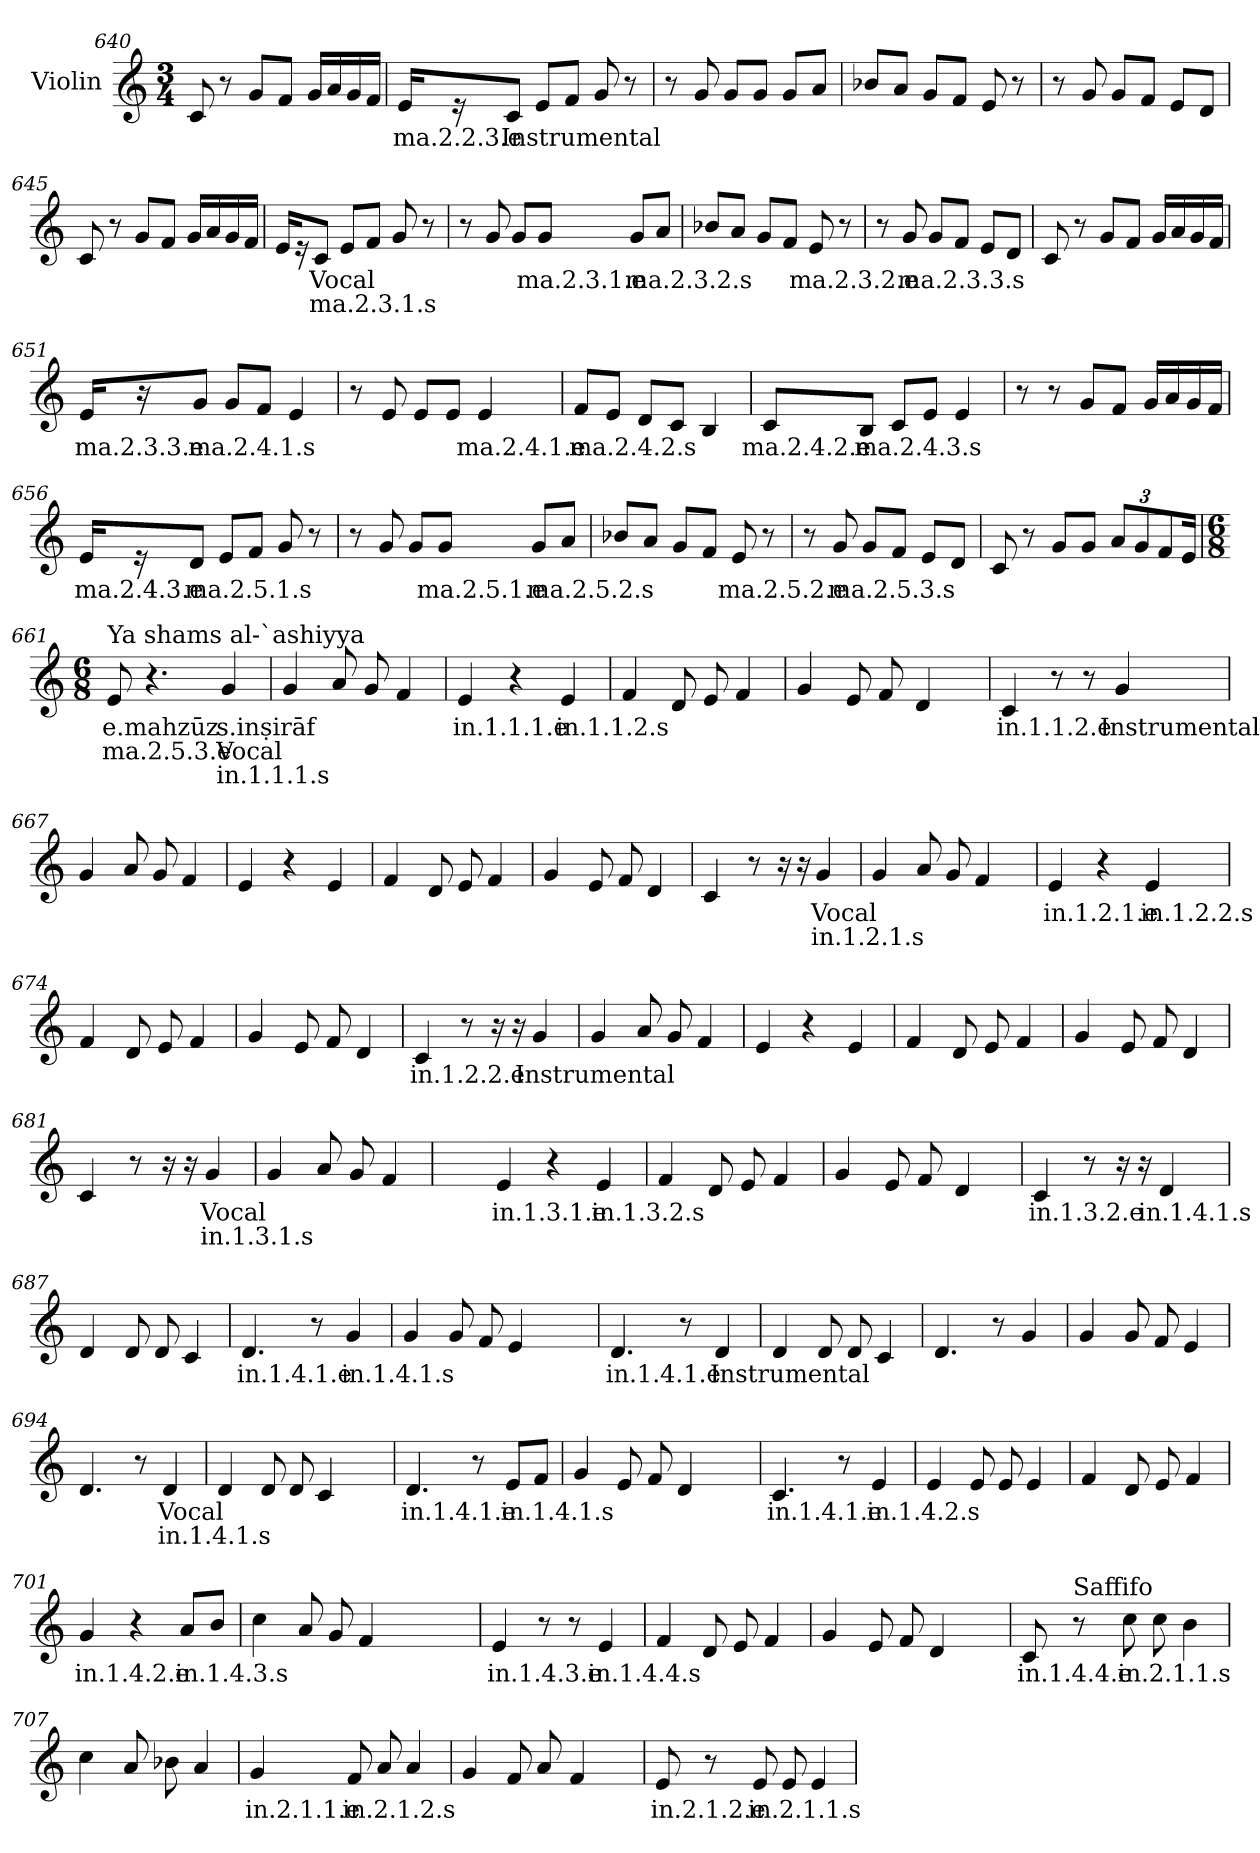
**kern	**text	**text	**text
*part1	*part1	*part1	*part1
*staff1	*staff1	*staff1	*staff1
*I"Violin	*	*	*
!!LO:LB:g=z
*clefG2	*	*	*
*k[]	*	*	*
*M3/4	*	*	*
=640	=640	=640	=640
8c/	.	.	.
8r	.	.	.
8g/L	.	.	.
8f/J	.	.	.
16g/LL	.	.	.
16a/	.	.	.
16g/	.	.	.
16f/JJ	.	.	.
=641	=641	=641	=641
!	!LO:LY:b	!	!
16e/KL	ma.2.2.3.e	.	.
16r	.	.	.
!	!LO:LY:b	!	!
8c/J	Instrumental	.	.
8e/L	.	.	.
8f/J	.	.	.
8g/	.	.	.
8r	.	.	.
=642	=642	=642	=642
8r	.	.	.
8g/	.	.	.
8g/L	.	.	.
8g/J	.	.	.
8g/L	.	.	.
8a/J	.	.	.
=643	=643	=643	=643
8b-X/L	.	.	.
8a/J	.	.	.
8g/L	.	.	.
8f/J	.	.	.
8e/	.	.	.
8r	.	.	.
!!LO:LB:g=z
=644	=644	=644	=644
8r	.	.	.
8g/	.	.	.
8g/L	.	.	.
8f/J	.	.	.
8e/L	.	.	.
8d/J	.	.	.
!!LO:LB:g=z
=645	=645	=645	=645
8c/	.	.	.
8r	.	.	.
8g/L	.	.	.
8f/J	.	.	.
16g/LL	.	.	.
16a/	.	.	.
16g/	.	.	.
16f/JJ	.	.	.
=646	=646	=646	=646
16e/KL	.	.	.
16r	.	.	.
!	!LO:LY:b	!LO:LY:b	!
8c/J	Vocal	ma.2.3.1.s	.
8e/L	.	.	.
8f/J	.	.	.
8g/	.	.	.
8r	.	.	.
=647	=647	=647	=647
8r	.	.	.
8g/	.	.	.
8g/L	.	.	.
!	!LO:LY:b	!	!
8g/J	ma.2.3.1.e	.	.
!	!LO:LY:b	!	!
8g/L	ma.2.3.2.s	.	.
8a/J	.	.	.
!!LO:LB:g=z
=648	=648	=648	=648
8b-X/L	.	.	.
8a/J	.	.	.
8g/L	.	.	.
8f/J	.	.	.
!	!LO:LY:b	!	!
8e/	ma.2.3.2.e	.	.
8r	.	.	.
=649	=649	=649	=649
8r	.	.	.
!	!LO:LY:b	!	!
8g/	ma.2.3.3.s	.	.
8g/L	.	.	.
8f/J	.	.	.
8e/L	.	.	.
8d/J	.	.	.
!!LO:PB:g=z
=650	=650	=650	=650
8c/	.	.	.
8r	.	.	.
8g/L	.	.	.
8f/J	.	.	.
16g/LL	.	.	.
16a/	.	.	.
16g/	.	.	.
16f/JJ	.	.	.
=651	=651	=651	=651
!	!LO:LY:b	!	!
16e/KL	ma.2.3.3.e	.	.
16r	.	.	.
!	!LO:LY:b	!	!
8g/J	ma.2.4.1.s	.	.
8g/L	.	.	.
8f/J	.	.	.
4e/	.	.	.
=652	=652	=652	=652
8r	.	.	.
8e/	.	.	.
8e/L	.	.	.
8e/J	.	.	.
!	!LO:LY:b	!	!
4e/	ma.2.4.1.e	.	.
!!LO:LB:g=z
=653	=653	=653	=653
!	!LO:LY:b	!	!
8f/L	ma.2.4.2.s	.	.
8e/J	.	.	.
8d/L	.	.	.
8c/J	.	.	.
4B/	.	.	.
=654	=654	=654	=654
!	!LO:LY:b	!	!
8c/L	ma.2.4.2.e	.	.
!	!LO:LY:b	!	!
8B/J	ma.2.4.3.s	.	.
8c/L	.	.	.
8e/J	.	.	.
4e/	.	.	.
=655	=655	=655	=655
8r	.	.	.
8r	.	.	.
8g/L	.	.	.
8f/J	.	.	.
16g/LL	.	.	.
16a/	.	.	.
16g/	.	.	.
16f/JJ	.	.	.
!!LO:LB:g=z
=656	=656	=656	=656
!	!LO:LY:b	!	!
16e/KL	ma.2.4.3.e	.	.
16r	.	.	.
!	!LO:LY:b	!	!
8d/J	ma.2.5.1.s	.	.
8e/L	.	.	.
8f/J	.	.	.
8g/	.	.	.
8r	.	.	.
=657	=657	=657	=657
8r	.	.	.
8g/	.	.	.
8g/L	.	.	.
!	!LO:LY:b	!	!
8g/J	ma.2.5.1.e	.	.
!	!LO:LY:b	!	!
8g/L	ma.2.5.2.s	.	.
8a/J	.	.	.
=658	=658	=658	=658
8b-X/L	.	.	.
8a/J	.	.	.
8g/L	.	.	.
8f/J	.	.	.
!	!LO:LY:b	!	!
8e/	ma.2.5.2.e	.	.
8r	.	.	.
!!LO:LB:g=z
=659	=659	=659	=659
8r	.	.	.
!	!LO:LY:b	!	!
8g/	ma.2.5.3.s	.	.
8g/L	.	.	.
8f/J	.	.	.
8e/L	.	.	.
8d/J	.	.	.
=660	=660	=660	=660
8c/	.	.	.
8r	.	.	.
8g/L	.	.	.
8g/J	.	.	.
*Xbrackettup	*	*	*
12a/LL	.	.	.
12g/	.	.	.
12f/	.	.	.
16e/JJ	.	.	.
=661	=661	=661	=661
*M6/8	*	*	*
*MM120	*	*	*
!LO:TX:a:t=Ya shams al-`ashiyya	!	!	!
!	!LO:LY:b	!LO:LY:b	!
8e/	e.mahzūz	ma.2.5.3.e	.
4.r	.	.	.
!	!LO:LY:b	!LO:LY:b	!LO:LY:b
4g/	s.inṣirāf	Vocal	in.1.1.1.s
=662	=662	=662	=662
4g/	.	.	.
8a/	.	.	.
8g/	.	.	.
4f/	.	.	.
!!LO:LB:g=z
=663	=663	=663	=663
!	!LO:LY:b	!	!
4e/	in.1.1.1.e	.	.
4r	.	.	.
!	!LO:LY:b	!	!
4e/	in.1.1.2.s	.	.
=664	=664	=664	=664
4f/	.	.	.
8d/	.	.	.
8e/	.	.	.
4f/	.	.	.
=665	=665	=665	=665
4g/	.	.	.
8e/	.	.	.
8f/	.	.	.
4d/	.	.	.
=666	=666	=666	=666
!	!LO:LY:b	!	!
4c/	in.1.1.2.e	.	.
8r	.	.	.
8r	.	.	.
!	!LO:LY:b	!	!
4g/	Instrumental	.	.
!!LO:LB:g=z
=667	=667	=667	=667
4g/	.	.	.
8a/	.	.	.
8g/	.	.	.
4f/	.	.	.
=668	=668	=668	=668
4e/	.	.	.
4r	.	.	.
4e/	.	.	.
=669	=669	=669	=669
4f/	.	.	.
8d/	.	.	.
8e/	.	.	.
4f/	.	.	.
=670	=670	=670	=670
4g/	.	.	.
8e/	.	.	.
8f/	.	.	.
4d/	.	.	.
=671	=671	=671	=671
4c/	.	.	.
8r	.	.	.
16r	.	.	.
16r	.	.	.
!	!LO:LY:b	!LO:LY:b	!
4g/	Vocal	in.1.2.1.s	.
=672	=672	=672	=672
4g/	.	.	.
8a/	.	.	.
8g/	.	.	.
4f/	.	.	.
!!LO:LB:g=z
=673	=673	=673	=673
!	!LO:LY:b	!	!
4e/	in.1.2.1.e	.	.
4r	.	.	.
!	!LO:LY:b	!	!
4e/	in.1.2.2.s	.	.
!!LO:LB:g=z
=674	=674	=674	=674
4f/	.	.	.
8d/	.	.	.
8e/	.	.	.
4f/	.	.	.
=675	=675	=675	=675
4g/	.	.	.
8e/	.	.	.
8f/	.	.	.
4d/	.	.	.
=676	=676	=676	=676
!	!LO:LY:b	!	!
4c/	in.1.2.2.e	.	.
8r	.	.	.
16r	.	.	.
16r	.	.	.
!	!LO:LY:b	!	!
4g/	Instrumental	.	.
=677	=677	=677	=677
4g/	.	.	.
8a/	.	.	.
8g/	.	.	.
4f/	.	.	.
=678	=678	=678	=678
4e/	.	.	.
4r	.	.	.
4e/	.	.	.
=679	=679	=679	=679
4f/	.	.	.
8d/	.	.	.
8e/	.	.	.
4f/	.	.	.
!!LO:LB:g=z
=680	=680	=680	=680
4g/	.	.	.
8e/	.	.	.
8f/	.	.	.
4d/	.	.	.
=681	=681	=681	=681
4c/	.	.	.
8r	.	.	.
16r	.	.	.
16r	.	.	.
!	!LO:LY:b	!LO:LY:b	!
4g/	Vocal	in.1.3.1.s	.
=682	=682	=682	=682
4g/	.	.	.
8a/	.	.	.
8g/	.	.	.
4f/	.	.	.
=683	=683	=683	=683
!	!LO:LY:b	!	!
4e/	in.1.3.1.e	.	.
4r	.	.	.
!	!LO:LY:b	!	!
4e/	in.1.3.2.s	.	.
=684	=684	=684	=684
4f/	.	.	.
8d/	.	.	.
8e/	.	.	.
4f/	.	.	.
!!LO:PB:g=z
=685	=685	=685	=685
4g/	.	.	.
8e/	.	.	.
8f/	.	.	.
4d/	.	.	.
!!LO:LB:g=z
=686	=686	=686	=686
!	!LO:LY:b	!	!
4c/	in.1.3.2.e	.	.
8r	.	.	.
16r	.	.	.
16r	.	.	.
!	!LO:LY:b	!	!
4d/	in.1.4.1.s	.	.
=687	=687	=687	=687
4d/	.	.	.
8d/	.	.	.
8d/	.	.	.
4c/	.	.	.
=688	=688	=688	=688
!	!LO:LY:b	!	!
4.d/	in.1.4.1.e	.	.
8r	.	.	.
!	!LO:LY:b	!	!
4g/	in.1.4.1.s	.	.
=689	=689	=689	=689
4g/	.	.	.
8g/	.	.	.
8f/	.	.	.
4e/	.	.	.
!!LO:LB:g=z
=690	=690	=690	=690
!	!LO:LY:b	!	!
4.d/	in.1.4.1.e	.	.
8r	.	.	.
!	!LO:LY:b	!	!
4d/	Instrumental	.	.
=691	=691	=691	=691
4d/	.	.	.
8d/	.	.	.
8d/	.	.	.
4c/	.	.	.
=692	=692	=692	=692
4.d/	.	.	.
8r	.	.	.
4g/	.	.	.
!!LO:LB:g=z
=693	=693	=693	=693
4g/	.	.	.
8g/	.	.	.
8f/	.	.	.
4e/	.	.	.
=694	=694	=694	=694
4.d/	.	.	.
8r	.	.	.
!	!LO:LY:b	!LO:LY:b	!
4d/	Vocal	in.1.4.1.s	.
=695	=695	=695	=695
4d/	.	.	.
8d/	.	.	.
8d/	.	.	.
4c/	.	.	.
=696	=696	=696	=696
!	!LO:LY:b	!	!
4.d/	in.1.4.1.e	.	.
8r	.	.	.
!	!LO:LY:b	!	!
8e/L	in.1.4.1.s	.	.
8f/J	.	.	.
=697	=697	=697	=697
4g/	.	.	.
8e/	.	.	.
8f/	.	.	.
4d/	.	.	.
!!LO:LB:g=z
=698	=698	=698	=698
!	!LO:LY:b	!	!
4.c/	in.1.4.1.e	.	.
8r	.	.	.
!	!LO:LY:b	!	!
4e/	in.1.4.2.s	.	.
=699	=699	=699	=699
4e/	.	.	.
8e/	.	.	.
8e/	.	.	.
4e/	.	.	.
!!LO:LB:g=z
=700	=700	=700	=700
4f/	.	.	.
8d/	.	.	.
8e/	.	.	.
4f/	.	.	.
=701	=701	=701	=701
!	!LO:LY:b	!	!
4g/	in.1.4.2.e	.	.
4r	.	.	.
!	!LO:LY:b	!	!
8a/L	in.1.4.3.s	.	.
8b/J	.	.	.
=702	=702	=702	=702
4cc\	.	.	.
8a/	.	.	.
8g/	.	.	.
4f/	.	.	.
=703	=703	=703	=703
!	!LO:LY:b	!	!
4e/	in.1.4.3.e	.	.
8r	.	.	.
8r	.	.	.
!	!LO:LY:b	!	!
4e/	in.1.4.4.s	.	.
=704	=704	=704	=704
4f/	.	.	.
8d/	.	.	.
8e/	.	.	.
4f/	.	.	.
!!LO:LB:g=z
=705	=705	=705	=705
4g/	.	.	.
8e/	.	.	.
8f/	.	.	.
4d/	.	.	.
!!LO:LB:g=z
=706	=706	=706	=706
!	!LO:LY:b	!	!
8c/	in.1.4.4.e	.	.
!LO:TX:a:t=Saffifo	!	!	!
8r	.	.	.
!	!LO:LY:b	!	!
8cc\	in.2.1.1.s	.	.
8cc\	.	.	.
4b\	.	.	.
=707	=707	=707	=707
4cc\	.	.	.
8a/	.	.	.
8b-X\	.	.	.
4a/	.	.	.
=708	=708	=708	=708
!	!LO:LY:b	!	!
4g/	in.2.1.1.e	.	.
!	!LO:LY:b	!	!
8f/	in.2.1.2.s	.	.
8a/	.	.	.
4a/	.	.	.
=709	=709	=709	=709
4g/	.	.	.
8f/	.	.	.
8a/	.	.	.
4f/	.	.	.
!!LO:LB:g=z
=710	=710	=710	=710
!	!LO:LY:b	!	!
8e/	in.2.1.2.e	.	.
8r	.	.	.
!	!LO:LY:b	!	!
8e/	in.2.1.1.s	.	.
8e/	.	.	.
4e/	.	.	.
=	=	=	=
*-	*-	*-	*-
